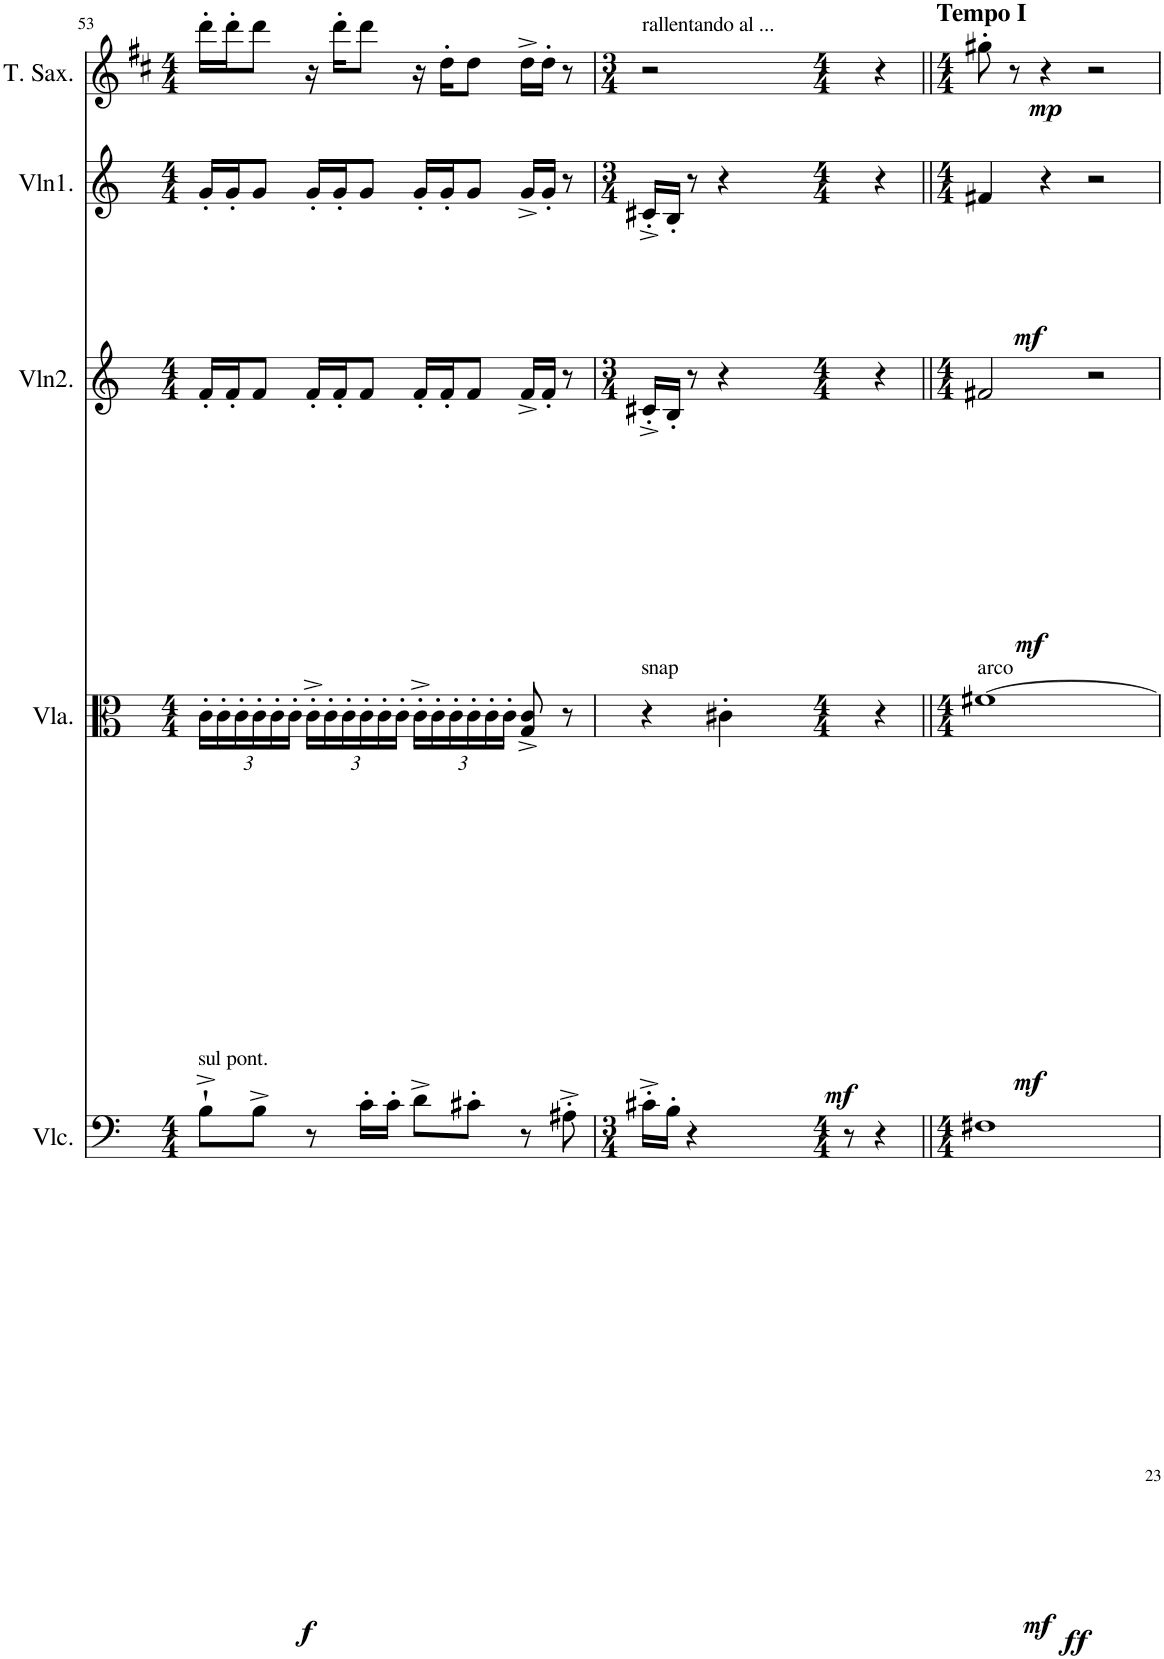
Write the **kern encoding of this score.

**kern	**dynam	**kern	**dynam	**kern	**dynam	**kern	**dynam	**kern	**dynam
*part5	*part5	*part4	*part4	*part3	*part3	*part2	*part2	*part1	*part1
*staff5	*staff5	*staff4	*staff4	*staff3	*staff3	*staff2	*staff2	*staff1	*staff1
*I"Violoncello	*	*I"Viola	*	*I"Violin2	*	*I"Violin1	*	*I"Tenor Saxophone	*
*I'Vlc.	*	*I'Vla.	*	*I'Vln2.	*	*I'Vln1.	*	*I'T. Sax.	*
!!LO:PB:g=z
*clefF4	*	*clefC3	*	*clefG2	*	*clefG2	*	*clefG2	*
*	*	*	*	*	*	*	*	*Trd8c14	*
*k[]	*	*k[]	*	*k[]	*	*k[]	*	*k[f#c#]	*
*M4/4	*	*M4/4	*	*M4/4	*	*M4/4	*	*M4/4	*
*	*	*Xbrackettup	*	*	*	*	*	*	*
=53	=53	=53	=53	=53	=53	=53	=53	=53	=53
!LO:TX:a:t=sul pont.	!	!	!	!	!	!	!	!	!
!	!LO:DY:b	!	!	!	!	!	!	!	!
8B`^\L	f	24c'\LL	.	16f'/LL	.	16g'/LL	.	16ddd'\LL	.
.	.	24c'\	.	.	.	.	.	.	.
.	.	.	.	16f'/J	.	16g'/J	.	16ddd'\J	.
.	.	24c'\	.	.	.	.	.	.	.
8B^\J	.	24c'\	.	8f/J	.	8g/J	.	8ddd\J	.
.	.	24c'\	.	.	.	.	.	.	.
.	.	24c'\JJ	.	.	.	.	.	.	.
8r	.	24c'^\LL	.	16f'/LL	.	16g'/LL	.	16r	.
.	.	24c'\	.	.	.	.	.	.	.
.	.	.	.	16f'/J	.	16g'/J	.	16ddd'\KL	.
.	.	24c'\	.	.	.	.	.	.	.
16c'\LL	.	24c'\	.	8f/J	.	8g/J	.	8ddd\J	.
.	.	24c'\	.	.	.	.	.	.	.
16c'\JJ	.	.	.	.	.	.	.	.	.
.	.	24c'\JJ	.	.	.	.	.	.	.
8d^\L	.	24c'^\LL	.	16f'/LL	.	16g'/LL	.	16r	.
.	.	24c'\	.	.	.	.	.	.	.
.	.	.	.	16f'/J	.	16g'/J	.	16dd'\KL	.
.	.	24c'\	.	.	.	.	.	.	.
8c#X'\J	.	24c'\	.	8f/J	.	8g/J	.	8dd\J	.
.	.	24c'\	.	.	.	.	.	.	.
.	.	24c'\JJ	.	.	.	.	.	.	.
8r	.	8G/^ 8c/^	.	16f^/LL	.	16g^/LL	.	16dd^\LL	.
.	.	.	.	16f'/JJ	.	16g'/JJ	.	16dd'\JJ	.
!	!LO:DY:b	!	!	!	!	!	!	!	!
8A#X'^\	ff	8r	.	8r	.	8r	.	8r	.
=54	=54	=54	=54	=54	=54	=54	=54	=54	=54
*M3/4	*	*	*	*M3/4	*	*M3/4	*	*M3/4	*
!	!	!	!	!	!	!	!	!LO:TX:a:t=rallentando al ...	!
!	!	!LO:TX:a:t=snap	!	!	!	!	!	!	!
16c#X'^\LL	.	4r	.	16c#X'^/LL	.	16c#X'^/LL	.	2r	.
16B'\JJ	.	.	.	16B'/JJ	.	16B'/JJ	.	.	.
4r	.	.	.	8r	.	8r	.	.	.
!	!	!	!LO:DY:b	!	!	!	!	!	!
.	.	4c#X'\	mf	4r	.	4r	.	.	.
8r	.	.	.	.	.	.	.	.	.
4r	.	4r	.	4r	.	4r	.	4r	.
=55||	=55||	=55||	=55||	=55||	=55||	=55||	=55||	=55||	=55||
*M4/4	*	*M4/4	*	*M4/4	*	*M4/4	*	*M4/4	*
!	!	!	!	!	!	!	!	!LO:TX:a:B:t=Tempo I	!
!	!	!LO:TX:a:t=arco	!	!	!	!	!	!	!
!	!LO:DY:b	!	!LO:DY:b	!	!LO:DY:b	!	!LO:DY:b	!	!LO:DY:b
1F#X	mf	[1f#X>	mf	2f#X/	mf	4f#X/	mf	8gg#X'\	mp
.	.	.	.	.	.	.	.	8r	.
.	.	.	.	.	.	4r	.	4r	.
.	.	.	.	2r	.	2r	.	2r	.
=	=	=	=	=	=	=	=	=	=
*-	*-	*-	*-	*-	*-	*-	*-	*-	*-
